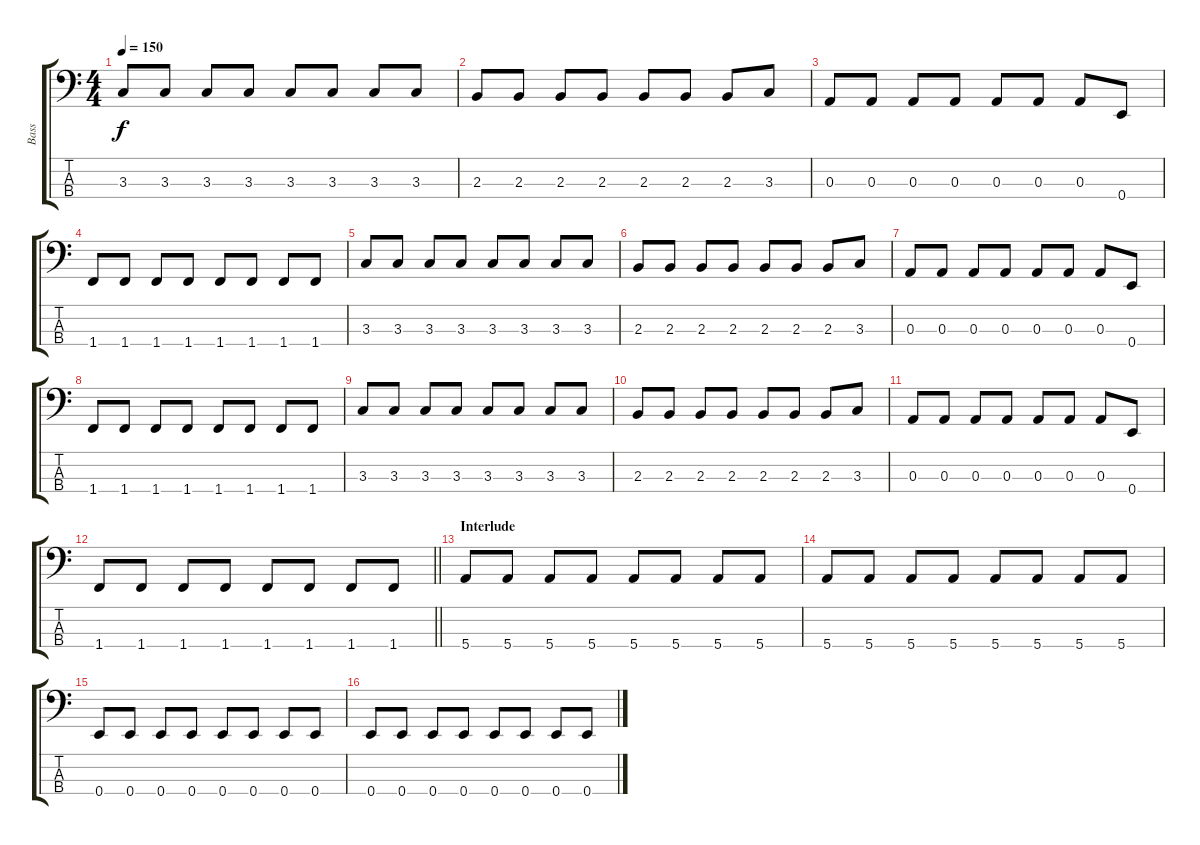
\track ("Bass" "Bass") {instrument electricbasspick}
\staff {score tabs}
\tuning (G2 D2 A1 E1) {hide}
\ts (4 4)
\tempo 150
\clef f4
\ks c
3.3.8{dy f} 3.3.8 3.3.8 3.3.8 3.3.8 3.3.8 3.3.8 3.3.8 |
2.3.8 2.3.8 2.3.8 2.3.8 2.3.8 2.3.8 2.3.8 3.3.8 |
0.3.8 0.3.8 0.3.8 0.3.8 0.3.8 0.3.8 0.3.8 0.4.8 |
1.4.8 1.4.8 1.4.8 1.4.8 1.4.8 1.4.8 1.4.8 1.4.8 |
3.3.8 3.3.8 3.3.8 3.3.8 3.3.8 3.3.8 3.3.8 3.3.8 |
2.3.8 2.3.8 2.3.8 2.3.8 2.3.8 2.3.8 2.3.8 3.3.8 |
0.3.8 0.3.8 0.3.8 0.3.8 0.3.8 0.3.8 0.3.8 0.4.8 |
1.4.8 1.4.8 1.4.8 1.4.8 1.4.8 1.4.8 1.4.8 1.4.8 |
3.3.8 3.3.8 3.3.8 3.3.8 3.3.8 3.3.8 3.3.8 3.3.8 |
2.3.8 2.3.8 2.3.8 2.3.8 2.3.8 2.3.8 2.3.8 3.3.8 |
0.3.8 0.3.8 0.3.8 0.3.8 0.3.8 0.3.8 0.3.8 0.4.8 |
\barLineRight lightlight
1.4.8 1.4.8 1.4.8 1.4.8 1.4.8 1.4.8 1.4.8 1.4.8 |
\section ("" "Interlude")
5.4.8 5.4.8 5.4.8 5.4.8 5.4.8 5.4.8 5.4.8 5.4.8 |
5.4.8 5.4.8 5.4.8 5.4.8 5.4.8 5.4.8 5.4.8 5.4.8 |
0.4.8 0.4.8 0.4.8 0.4.8 0.4.8 0.4.8 0.4.8 0.4.8 |
0.4.8 0.4.8 0.4.8 0.4.8 0.4.8 0.4.8 0.4.8 0.4.8
